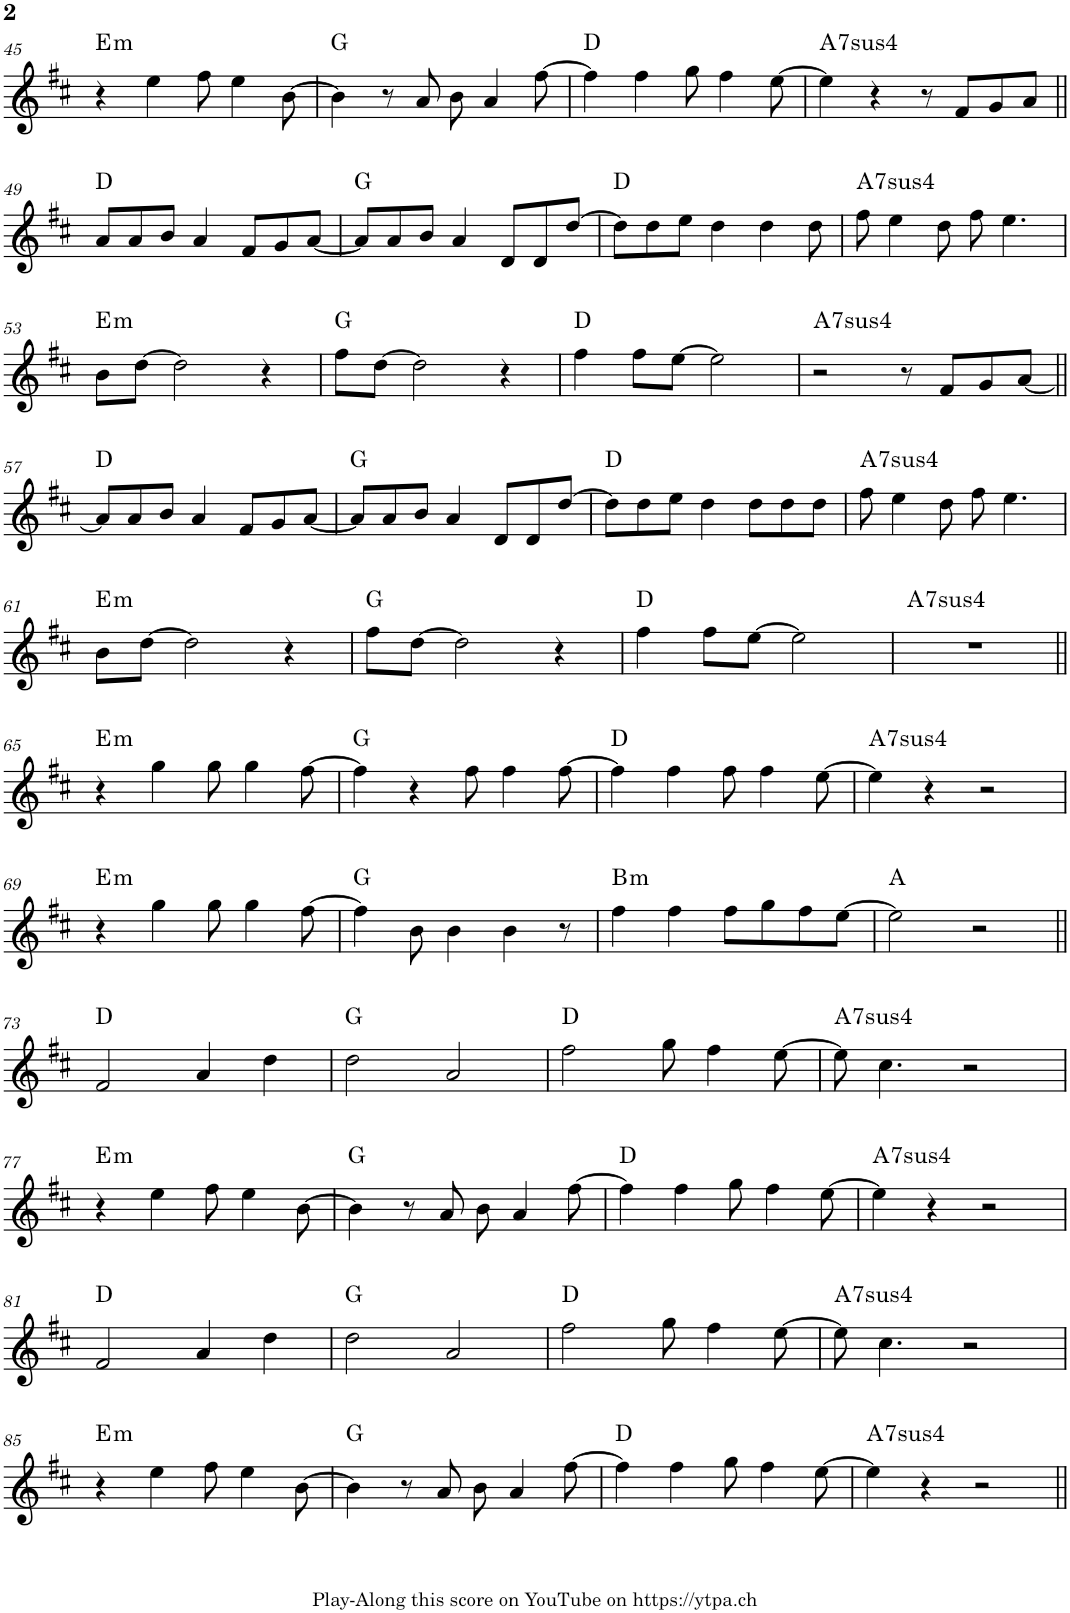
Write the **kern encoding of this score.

**kern	**harte
*part1	*part1
*staff1	*
*I"Piano	*
*I'Pno.	*
!!LO:PB:g=z
*clefG2	*
*k[f#c#]	*
*M4/4	*
=45	=45
!	!LO:H:kt=m
4r	E:min
4ee\	.
8ff#\	.
4ee\	.
[8b\	.
=46	=46
4b\]	G:maj
8r	.
8a/	.
8b\	.
4a/	.
[8ff#\	.
=47	=47
4ff#\]	D:maj
4ff#\	.
8gg\	.
4ff#\	.
[8ee\	.
=48	=48
!	!LO:H:kt=74
4ee\]	A:sus4(7)
4r	.
8r	.
8f#/L	.
8g/	.
8a/J	.
!!LO:LB:g=z
=49||	=49||
8a/L	D:maj
8a/	.
8b/J	.
4a/	.
8f#/L	.
8g/	.
[8a/J	.
=50	=50
8a/L]	G:maj
8a/	.
8b/J	.
4a/	.
8d/L	.
8d/	.
[8dd/J	.
=51	=51
8dd\L]	D:maj
8dd\	.
8ee\J	.
4dd\	.
4dd\	.
8dd\	.
=52	=52
!	!LO:H:kt=74
8ff#\	A:sus4(7)
4ee\	.
8dd\	.
8ff#\	.
4.ee\	.
!!LO:LB:g=z
=53	=53
!	!LO:H:kt=m
8b\L	E:min
[8dd\J	.
2dd\]	.
4r	.
=54	=54
8ff#\L	G:maj
[8dd\J	.
2dd\]	.
4r	.
=55	=55
4ff#\	D:maj
8ff#\L	.
[8ee\J	.
2ee\]	.
=56	=56
!	!LO:H:kt=74
2r	A:sus4(7)
8r	.
8f#/L	.
8g/	.
[8a/J	.
!!LO:LB:g=z
=57||	=57||
8a/L]	D:maj
8a/	.
8b/J	.
4a/	.
8f#/L	.
8g/	.
[8a/J	.
=58	=58
8a/L]	G:maj
8a/	.
8b/J	.
4a/	.
8d/L	.
8d/	.
[8dd/J	.
=59	=59
8dd\L]	D:maj
8dd\	.
8ee\J	.
4dd\	.
8dd\L	.
8dd\	.
8dd\J	.
=60	=60
!	!LO:H:kt=74
8ff#\	A:sus4(7)
4ee\	.
8dd\	.
8ff#\	.
4.ee\	.
!!LO:LB:g=z
=61	=61
!	!LO:H:kt=m
8b\L	E:min
[8dd\J	.
2dd\]	.
4r	.
=62	=62
8ff#\L	G:maj
[8dd\J	.
2dd\]	.
4r	.
=63	=63
4ff#\	D:maj
8ff#\L	.
[8ee\J	.
2ee\]	.
=64	=64
!	!LO:H:kt=74
1r	A:sus4(7)
!!LO:LB:g=z
=65||	=65||
!	!LO:H:kt=m
4r	E:min
4gg\	.
8gg\	.
4gg\	.
[8ff#\	.
=66	=66
4ff#\]	G:maj
4r	.
8ff#\	.
4ff#\	.
[8ff#\	.
=67	=67
4ff#\]	D:maj
4ff#\	.
8ff#\	.
4ff#\	.
[8ee\	.
=68	=68
!	!LO:H:kt=74
4ee\]	A:sus4(7)
4r	.
2r	.
!!LO:LB:g=z
=69	=69
!	!LO:H:kt=m
4r	E:min
4gg\	.
8gg\	.
4gg\	.
[8ff#\	.
=70	=70
4ff#\]	G:maj
8b\	.
4b\	.
4b\	.
8r	.
=71	=71
!	!LO:H:kt=m
4ff#\	B:min
4ff#\	.
8ff#\L	.
8gg\	.
8ff#\	.
[8ee\J	.
=72	=72
2ee\]	A:maj
2r	.
!!LO:LB:g=z
=73||	=73||
2f#/	D:maj
4a/	.
4dd\	.
=74	=74
2dd\	G:maj
2a/	.
=75	=75
2ff#\	D:maj
8gg\	.
4ff#\	.
[8ee\	.
=76	=76
!	!LO:H:kt=74
8ee\]	A:sus4(7)
4.cc#\	.
2r	.
!!LO:LB:g=z
=77	=77
!	!LO:H:kt=m
4r	E:min
4ee\	.
8ff#\	.
4ee\	.
[8b\	.
=78	=78
4b\]	G:maj
8r	.
8a/	.
8b\	.
4a/	.
[8ff#\	.
=79	=79
4ff#\]	D:maj
4ff#\	.
8gg\	.
4ff#\	.
[8ee\	.
=80	=80
!	!LO:H:kt=74
4ee\]	A:sus4(7)
4r	.
2r	.
!!LO:LB:g=z
=81	=81
2f#/	D:maj
4a/	.
4dd\	.
=82	=82
2dd\	G:maj
2a/	.
=83	=83
2ff#\	D:maj
8gg\	.
4ff#\	.
[8ee\	.
=84	=84
!	!LO:H:kt=74
8ee\]	A:sus4(7)
4.cc#\	.
2r	.
!!LO:LB:g=z
=85	=85
!	!LO:H:kt=m
4r	E:min
4ee\	.
8ff#\	.
4ee\	.
[8b\	.
=86	=86
4b\]	G:maj
8r	.
8a/	.
8b\	.
4a/	.
[8ff#\	.
=87	=87
4ff#\]	D:maj
4ff#\	.
8gg\	.
4ff#\	.
[8ee\	.
=88	=88
!	!LO:H:kt=74
4ee\]	A:sus4(7)
4r	.
2r	.
=||	=||
*-	*-
